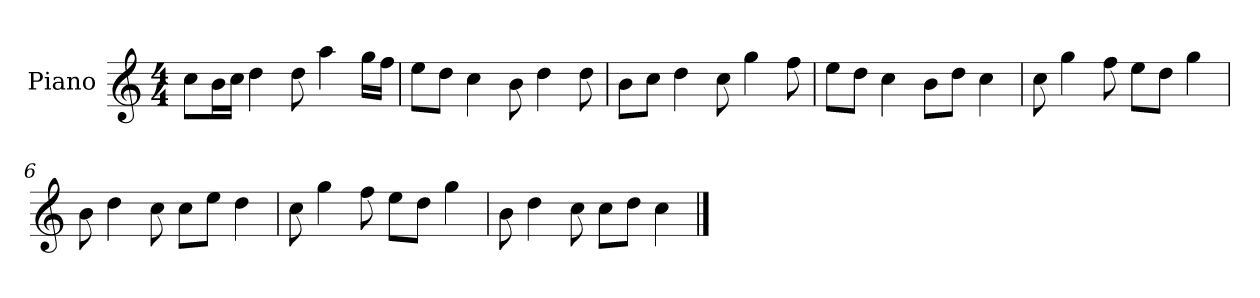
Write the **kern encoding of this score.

**kern
*part1
*staff1
*I"Piano
*I'P-no
*clefG2
*k[]
*M4/4
*MM90
=1
8cc\L
16b\L
16cc\JJ
4dd\
8dd\
4aa\
16gg\LL
16ff\JJ
=2
8ee\L
8dd\J
4cc\
8b\
4dd\
8dd\
=3
8b\L
8cc\J
4dd\
8cc\
4gg\
8ff\
=4
8ee\L
8dd\J
4cc\
8b\L
8dd\J
4cc\
=5
8cc\
4gg\
8ff\
8ee\L
8dd\J
4gg\
=6
8b\
4dd\
8cc\
8cc\L
8ee\J
4dd\
!!LO:LB:g=z
=7
8cc\
4gg\
8ff\
8ee\L
8dd\J
4gg\
=8
8b\
4dd\
8cc\
8cc\L
8dd\J
4cc\
==
*-
